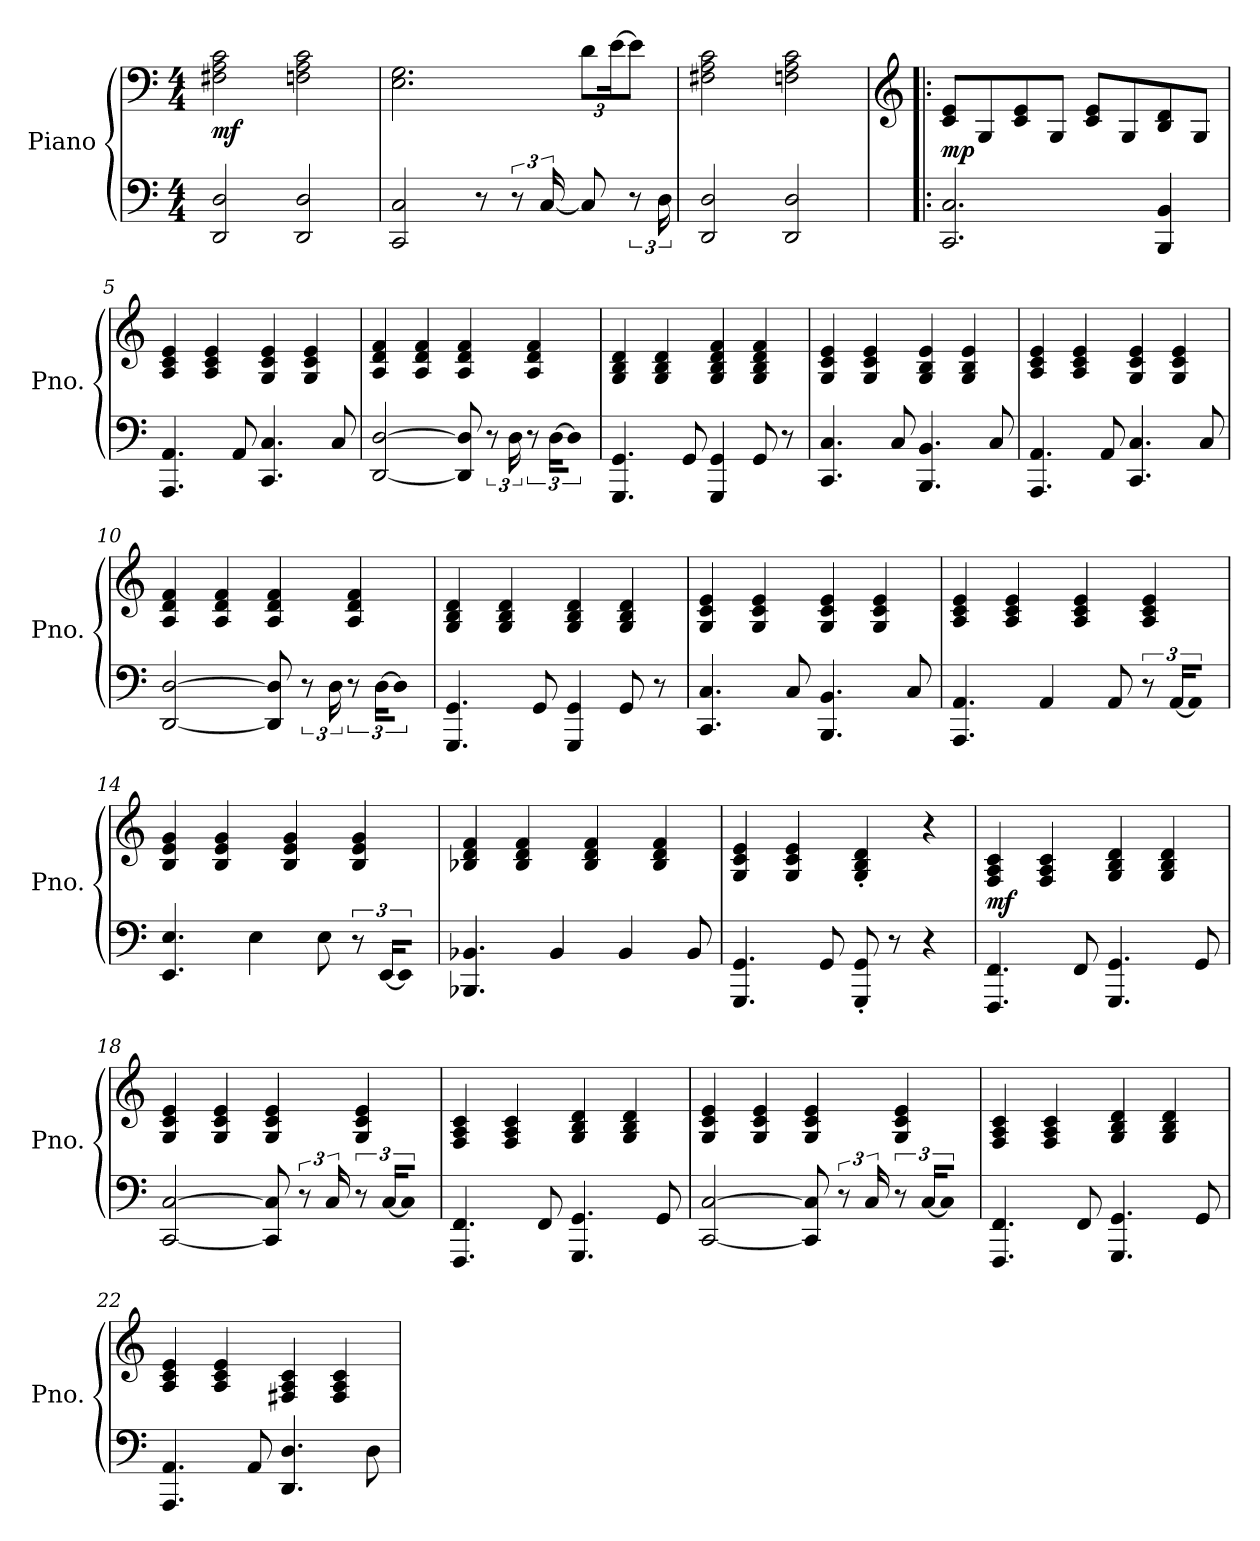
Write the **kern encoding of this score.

**kern	**kern	**dynam
*part1	*part1	*part1
*staff2	*staff1	*staff1/2
*I"Piano	*	*
*I'Pno.	*	*
*clefF4	*clefF4	*
*k[]	*k[]	*
*M4/4	*M4/4	*
*MM73	*MM73	*
=1	=1	=1
!	!	!LO:DY:b
2DD/ 2D/	2F#X\ 2A\ 2c\	mf
2DD/ 2D/	2Fn\ 2A\ 2c\	.
=2	=2	=2
2CC/ 2C/	2.E\ 2.G\	.
8r	.	.
12r	.	.
[24C/	.	.
*	*Xbrackettup	*
8C/]	12d\L	.
.	[24e\K	.
12r	8e\J]	.
24D\	.	.
=3	=3	=3
2DD/ 2D/	2F#X\ 2A\ 2c\	.
2DD/ 2D/	2Fn\ 2A\ 2c\	.
=4!|:	=4!|:	=4!|:
*	*clefG2	*
!	!	!LO:DY:b
2.CC/ 2.C/	8c/ 8e/L	mp
.	8G/	.
.	8c/ 8e/	.
.	8G/J	.
.	8c/ 8e/L	.
.	8G/	.
4BBB/ 4BB/	8B/ 8d/	.
.	8G/J	.
=5	=5	=5
4.AAA/ 4.AA/	4A/ 4c/ 4e/	.
.	4A/ 4c/ 4e/	.
8AA/	.	.
4.CC/ 4.C/	4G/ 4c/ 4e/	.
.	4G/ 4c/ 4e/	.
8C/	.	.
!!LO:LB:g=z
=6	=6	=6
[2DD/ [2D/	4A/ 4d/ 4f/	.
.	4A/ 4d/ 4f/	.
8DD/] 8D/]	4A/ 4d/ 4f/	.
12r	.	.
24D\	.	.
12r	4A/ 4d/ 4f/	.
[24D\KL	.	.
8D\J]	.	.
=7	=7	=7
4.GGG/ 4.GG/	4G/ 4B/ 4d/	.
.	4G/ 4B/ 4d/	.
8GG/	.	.
4GGG/ 4GG/	4G/ 4B/ 4d/ 4f/	.
8GG/	4G/ 4B/ 4d/ 4f/	.
8r	.	.
=8	=8	=8
4.CC/ 4.C/	4G/ 4c/ 4e/	.
.	4G/ 4c/ 4e/	.
8C/	.	.
4.BBB/ 4.BB/	4G/ 4B/ 4e/	.
.	4G/ 4B/ 4e/	.
8C/	.	.
=9	=9	=9
4.AAA/ 4.AA/	4A/ 4c/ 4e/	.
.	4A/ 4c/ 4e/	.
8AA/	.	.
4.CC/ 4.C/	4G/ 4c/ 4e/	.
.	4G/ 4c/ 4e/	.
8C/	.	.
=10	=10	=10
[2DD/ [2D/	4A/ 4d/ 4f/	.
.	4A/ 4d/ 4f/	.
8DD/] 8D/]	4A/ 4d/ 4f/	.
12r	.	.
24D\	.	.
12r	4A/ 4d/ 4f/	.
[24D\KL	.	.
8D\J]	.	.
!!LO:LB:g=z
=11	=11	=11
4.GGG/ 4.GG/	4G/ 4B/ 4d/	.
.	4G/ 4B/ 4d/	.
8GG/	.	.
4GGG/ 4GG/	4G/ 4B/ 4d/	.
8GG/	4G/ 4B/ 4d/	.
8r	.	.
=12	=12	=12
4.CC/ 4.C/	4G/ 4c/ 4e/	.
.	4G/ 4c/ 4e/	.
8C/	.	.
4.BBB/ 4.BB/	4G/ 4c/ 4e/	.
.	4G/ 4c/ 4e/	.
8C/	.	.
=13	=13	=13
4.AAA/ 4.AA/	4A/ 4c/ 4e/	.
.	4A/ 4c/ 4e/	.
4AA/	.	.
.	4A/ 4c/ 4e/	.
8AA/	.	.
12r	4A/ 4c/ 4e/	.
[24AA/KL	.	.
8AA/J]	.	.
=14	=14	=14
4.EE/ 4.E/	4B/ 4e/ 4g/	.
.	4B/ 4e/ 4g/	.
4E\	.	.
.	4B/ 4e/ 4g/	.
8E\	.	.
12r	4B/ 4e/ 4g/	.
[24EE/KL	.	.
8EE/J]	.	.
=15	=15	=15
4.BBB-X/ 4.BB-X/	4B-X/ 4d/ 4f/	.
.	4B-/ 4d/ 4f/	.
4BB-/	.	.
.	4B-/ 4d/ 4f/	.
4BB-/	.	.
.	4B-/ 4d/ 4f/	.
8BB-/	.	.
=16	=16	=16
4.GGG/ 4.GG/	4G/ 4c/ 4e/	.
.	4G/ 4c/ 4e/	.
8GG/	.	.
8GGG/' 8GG/'	4G/' 4B/' 4d/'	.
8r	.	.
4r	4r	.
!!LO:LB:g=z
=17	=17	=17
!	!	!LO:DY:a=2
4.FFF/ 4.FF/	4F/ 4A/ 4c/	mf
.	4F/ 4A/ 4c/	.
8FF/	.	.
4.GGG/ 4.GG/	4G/ 4B/ 4d/	.
.	4G/ 4B/ 4d/	.
8GG/	.	.
=18	=18	=18
[2CC/ [2C/	4G/ 4c/ 4e/	.
.	4G/ 4c/ 4e/	.
8CC/] 8C/]	4G/ 4c/ 4e/	.
12r	.	.
24C/	.	.
12r	4G/ 4c/ 4e/	.
[24C/KL	.	.
8C/J]	.	.
=19	=19	=19
4.FFF/ 4.FF/	4F/ 4A/ 4c/	.
.	4F/ 4A/ 4c/	.
8FF/	.	.
4.GGG/ 4.GG/	4G/ 4B/ 4d/	.
.	4G/ 4B/ 4d/	.
8GG/	.	.
=20	=20	=20
[2CC/ [2C/	4G/ 4c/ 4e/	.
.	4G/ 4c/ 4e/	.
8CC/] 8C/]	4G/ 4c/ 4e/	.
12r	.	.
24C/	.	.
12r	4G/ 4c/ 4e/	.
[24C/KL	.	.
8C/J]	.	.
=21	=21	=21
4.FFF/ 4.FF/	4F/ 4A/ 4c/	.
.	4F/ 4A/ 4c/	.
8FF/	.	.
4.GGG/ 4.GG/	4G/ 4B/ 4d/	.
.	4G/ 4B/ 4d/	.
8GG/	.	.
!!LO:LB:g=z
=22	=22	=22
4.AAA/ 4.AA/	4A/ 4c/ 4e/	.
.	4A/ 4c/ 4e/	.
8AA/	.	.
4.DD/ 4.D/	4F#X/ 4A/ 4c/	.
.	4F#/ 4A/ 4c/	.
8D\	.	.
=	=	=
*-	*-	*-
